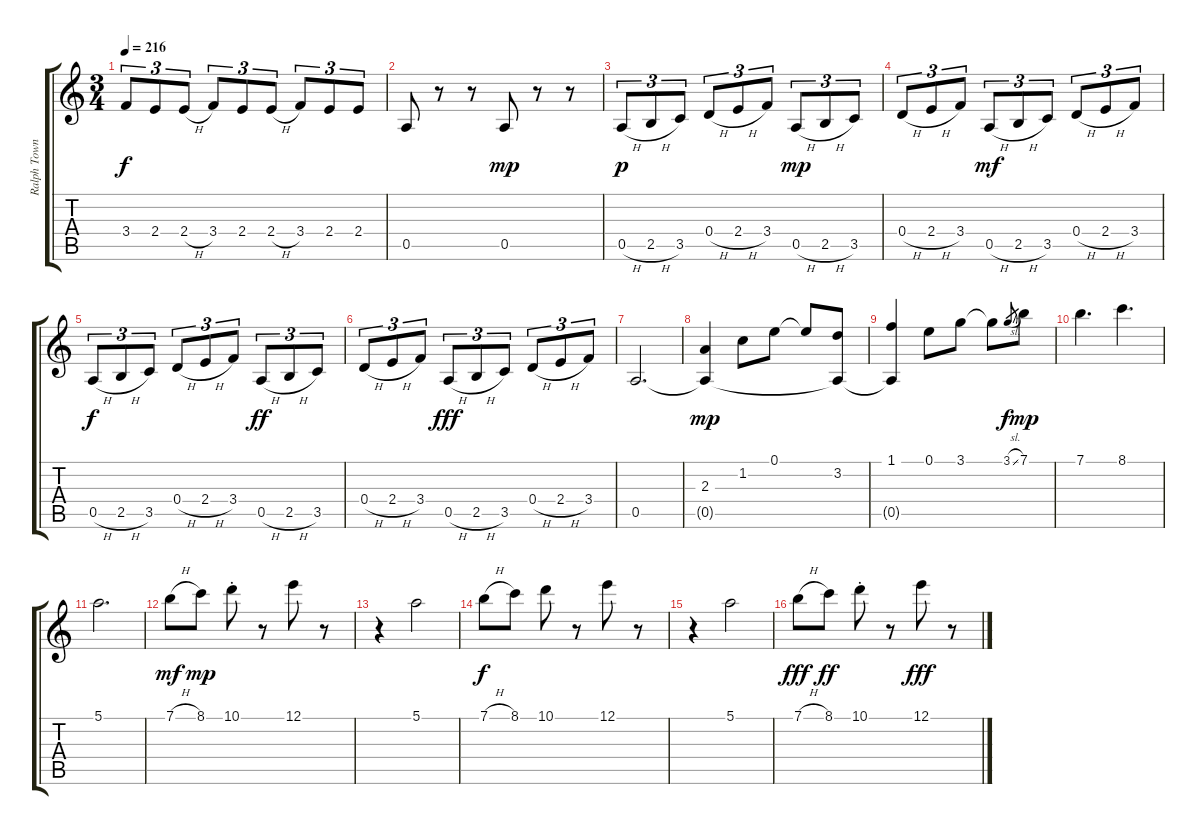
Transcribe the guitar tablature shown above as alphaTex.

\track ("Ralph Towner" "Ralph Town") {instrument acousticguitarnylon}
\staff {score tabs}
\tuning (E4 B3 G3 D3 A2 E2) {hide}
\ts (3 4)
\tempo 216
\clef g2
\ks c
3.4.8{tu (3 2) dy f} 2.4.8{tu (3 2)} 2.4{h}.8{tu (3 2)} 3.4.8{tu (3 2)} 2.4.8{tu (3 2)} 2.4{h}.8{tu (3 2)} 3.4.8{tu (3 2)} 2.4.8{tu (3 2)} 2.4.8{tu (3 2)} |
0.5.8 r.8 r.8 0.5.8{dy mp} r.8 r.8 |
0.5{h}.8{tu (3 2) dy p} 2.5{h}.8{tu (3 2)} 3.5.8{tu (3 2)} 0.4{h}.8{tu (3 2)} 2.4{h}.8{tu (3 2)} 3.4.8{tu (3 2)} 0.5{h}.8{tu (3 2) dy mp} 2.5{h}.8{tu (3 2)} 3.5.8{tu (3 2)} |
0.4{h}.8{tu (3 2)} 2.4{h}.8{tu (3 2)} 3.4.8{tu (3 2)} 0.5{h}.8{tu (3 2) dy mf} 2.5{h}.8{tu (3 2)} 3.5.8{tu (3 2)} 0.4{h}.8{tu (3 2)} 2.4{h}.8{tu (3 2)} 3.4.8{tu (3 2)} |
0.5{h}.8{tu (3 2) dy f} 2.5{h}.8{tu (3 2)} 3.5.8{tu (3 2)} 0.4{h}.8{tu (3 2)} 2.4{h}.8{tu (3 2)} 3.4.8{tu (3 2)} 0.5{h}.8{tu (3 2) dy ff} 2.5{h}.8{tu (3 2)} 3.5.8{tu (3 2)} |
0.4{h}.8{tu (3 2)} 2.4{h}.8{tu (3 2)} 3.4.8{tu (3 2)} 0.5{h}.8{tu (3 2) dy fff} 2.5{h}.8{tu (3 2)} 3.5.8{tu (3 2)} 0.4{h}.8{tu (3 2)} 2.4{h}.8{tu (3 2)} 3.4.8{tu (3 2)} |
0.5.2{d} |
(2.3 0.5{t}).4{dy mp} 1.2.8 0.1.8 0.1{t}.8 (3.2 0.5{t}).8 |
(1.1 0.5{t}).4 0.1.8 3.1.8 3.1{t}.8 3.1{sl}.8{gr dy f} 7.1.8{dy mp} |
7.1.4{d} 8.1.4{d} |
5.1.2{d} |
7.1{h}.8{dy mf} 8.1.8{dy mp} 10.1{st}.8 r.8 12.1.8 r.8 |
r.4 5.1.2 |
7.1{h}.8{dy f} 8.1.8 10.1.8 r.8 12.1.8 r.8 |
r.4 5.1.2 |
7.1{h}.8{dy fff} 8.1.8{dy ff} 10.1{st}.8 r.8 12.1.8{dy fff} r.8
